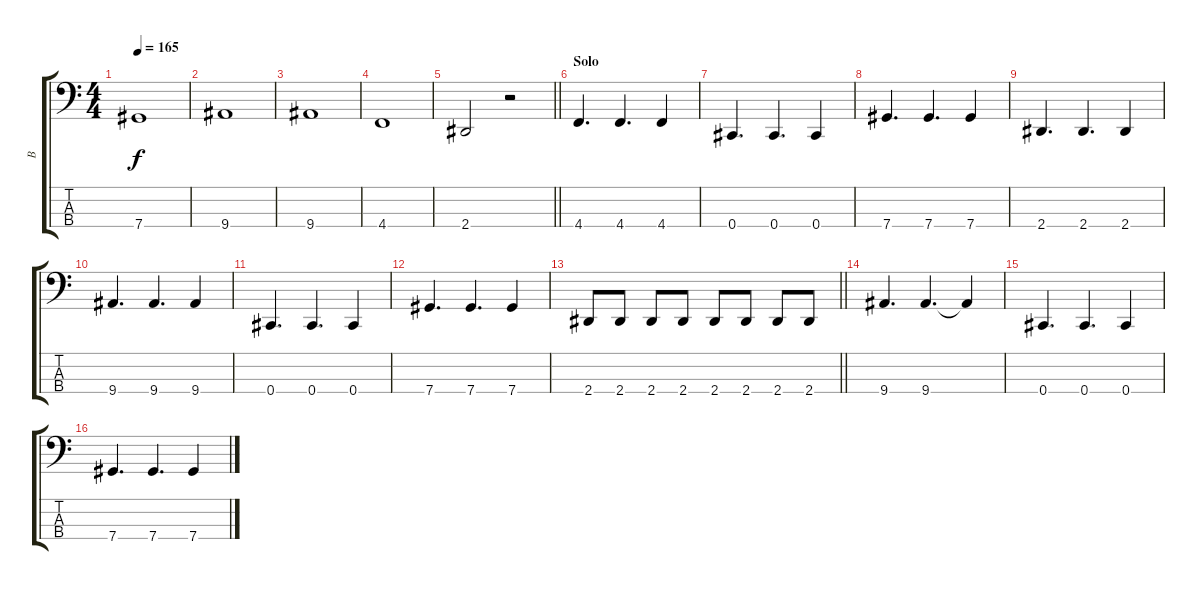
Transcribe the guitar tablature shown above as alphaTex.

\track ("B" "B") {instrument electricbasspick}
\staff {score tabs}
\tuning (Gb2 Db2 Ab1 Db1) {hide}
\ts (4 4)
\tempo 165
\clef f4
\ks c
7.4.1{dy f} |
9.4.1 |
9.4.1 |
4.4.1 |
\barLineRight lightlight
2.4.2 r.2 |
\section ("" "Solo")
4.4.4{d} 4.4.4{d} 4.4.4 |
0.4.4{d} 0.4.4{d} 0.4.4 |
7.4.4{d} 7.4.4{d} 7.4.4 |
2.4.4{d} 2.4.4{d} 2.4.4 |
9.4.4{d} 9.4.4{d} 9.4.4 |
0.4.4{d} 0.4.4{d} 0.4.4 |
7.4.4{d} 7.4.4{d} 7.4.4 |
\barLineRight lightlight
2.4.8 2.4.8 2.4.8 2.4.8 2.4.8 2.4.8 2.4.8 2.4.8 |
\section ("" "")
9.4.4{d} 9.4.4{d} 9.4{t}.4 |
0.4.4{d} 0.4.4{d} 0.4.4 |
7.4.4{d} 7.4.4{d} 7.4.4
